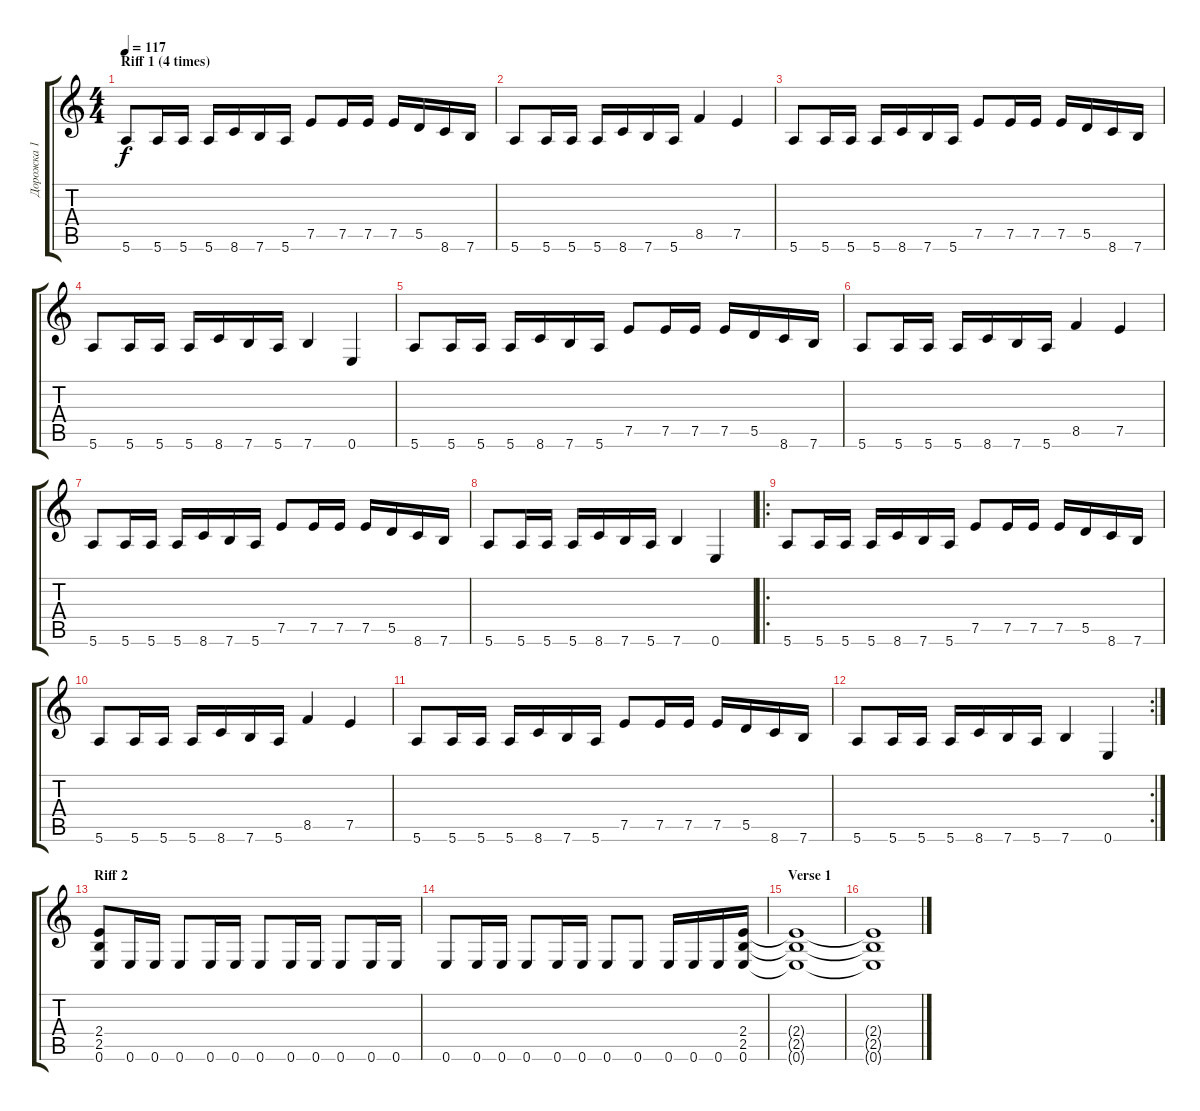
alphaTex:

\track ("Дорожка 1" "Дорожка 1") {instrument distortionguitar}
\staff {score tabs}
\tuning (E4 B3 G3 D3 A2 E2) {hide}
\ts (4 4)
\section ("" "Riff 1 (4 times)")
\tempo 117
\clef g2
\ks c
5.6.8{dy f instrument distortionguitar} 5.6.16 5.6.16 5.6.16 8.6.16 7.6.16 5.6.16 7.5.8 7.5.16 7.5.16 7.5.16 5.5.16 8.6.16 7.6.16 |
5.6.8 5.6.16 5.6.16 5.6.16 8.6.16 7.6.16 5.6.16 8.5.4 7.5.4 |
5.6.8 5.6.16 5.6.16 5.6.16 8.6.16 7.6.16 5.6.16 7.5.8 7.5.16 7.5.16 7.5.16 5.5.16 8.6.16 7.6.16 |
5.6.8 5.6.16 5.6.16 5.6.16 8.6.16 7.6.16 5.6.16 7.6.4 0.6.4 |
5.6.8 5.6.16 5.6.16 5.6.16 8.6.16 7.6.16 5.6.16 7.5.8 7.5.16 7.5.16 7.5.16 5.5.16 8.6.16 7.6.16 |
5.6.8 5.6.16 5.6.16 5.6.16 8.6.16 7.6.16 5.6.16 8.5.4 7.5.4 |
5.6.8 5.6.16 5.6.16 5.6.16 8.6.16 7.6.16 5.6.16 7.5.8 7.5.16 7.5.16 7.5.16 5.5.16 8.6.16 7.6.16 |
5.6.8 5.6.16 5.6.16 5.6.16 8.6.16 7.6.16 5.6.16 7.6.4 0.6.4 |
\ro
5.6.8 5.6.16 5.6.16 5.6.16 8.6.16 7.6.16 5.6.16 7.5.8 7.5.16 7.5.16 7.5.16 5.5.16 8.6.16 7.6.16 |
5.6.8 5.6.16 5.6.16 5.6.16 8.6.16 7.6.16 5.6.16 8.5.4 7.5.4 |
5.6.8 5.6.16 5.6.16 5.6.16 8.6.16 7.6.16 5.6.16 7.5.8 7.5.16 7.5.16 7.5.16 5.5.16 8.6.16 7.6.16 |
\rc 2
5.6.8 5.6.16 5.6.16 5.6.16 8.6.16 7.6.16 5.6.16 7.6.4 0.6.4 |
\section ("" "Riff 2")
(2.4 2.5 0.6).8 0.6.16 0.6.16 0.6.8 0.6.16 0.6.16 0.6.8 0.6.16 0.6.16 0.6.8 0.6.16 0.6.16 |
0.6.8 0.6.16 0.6.16 0.6.8 0.6.16 0.6.16 0.6.8 0.6.8 0.6.16 0.6.16 0.6.16 (2.4 2.5 0.6).16 |
\section ("" "Verse 1")
(2.4{t} 2.5{t} 0.6{t}).1 |
(2.4{t} 2.5{t} 0.6{t}).1
